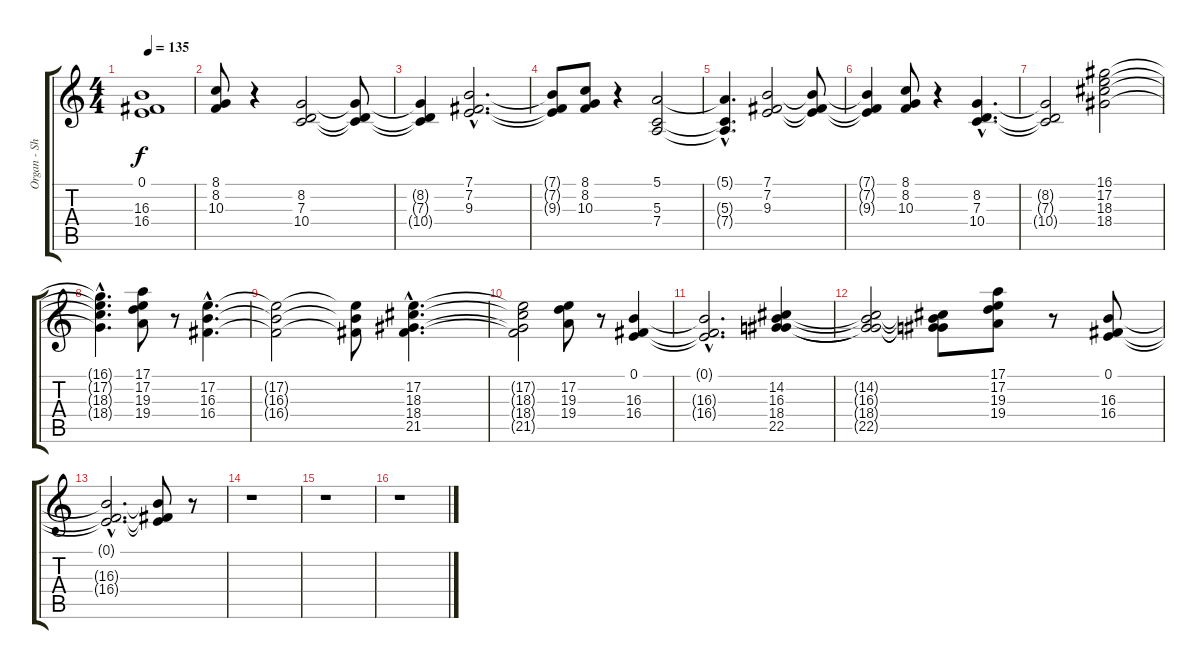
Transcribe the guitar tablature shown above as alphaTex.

\track ("Organ - Sherinian" "Organ - Sh") {instrument percussiveorgan}
\staff {score tabs}
\tuning (E4 B3 G3 D3 A2 E2) {hide}
\ts (4 4)
\tempo 135
\clef g2
\ks c
(0.1{t} 16.3{t} 16.4{t}).1{dy f} |
(8.1 8.2 10.3).8 r.4 (8.2 7.3 10.4).2 (8.2{t} 7.3{t} 10.4{t}).8 |
(8.2{t} 7.3{t} 10.4{t}).4 (7.1{hac} 7.2{hac} 9.3{hac}).2{d} |
(7.1{t} 7.2{t} 9.3{t}).8 (8.1 8.2 10.3).8 r.4 (5.1 5.3 7.4).2 |
(5.1{t} 5.3{hac t} 7.4{hac t}).4{d} (7.1 7.2 9.3).2 (7.1{t} 7.2{t} 9.3{t}).8 |
(7.1{t} 7.2{t} 9.3{t}).4 (8.1 8.2 10.3).8 r.4 (8.2{hac} 7.3{hac} 10.4{hac}).4{d} |
(8.2{t} 7.3{t} 10.4{t}).2 (16.1 17.2 18.3 18.4).2 |
(16.1{hac t} 17.2{hac t} 18.3{hac t} 18.4{hac t}).4{d} (17.1 17.2 19.3 19.4).8 r.8 (17.2{hac} 16.3{hac} 16.4{hac}).4{d} |
(17.2{t} 16.3{t} 16.4{t}).2 (17.2{t} 16.3{t} 16.4{t}).8 (17.2{hac} 18.3{hac} 18.4{hac} 21.5{hac}).4{d} |
(17.2{t} 18.3{t} 18.4{t} 21.5{t}).2 (17.2 19.3 19.4).8 r.8 (0.1 16.3 16.4).4 |
(0.1{hac t} 16.3{hac t} 16.4{hac t}).2{d} (14.2 16.3 18.4 22.5).4 |
(14.2{t} 16.3{t} 18.4{t} 22.5{t}).2 (14.2{t} 16.3{t} 18.4{t} 22.5{t}).8 (17.1 17.2 19.3 19.4).8 r.8 (0.1 16.3 16.4).8 |
(0.1{hac t} 16.3{hac t} 16.4{hac t}).2{d} (0.1{t} 16.3{t} 16.4{t}).8 r.8 |
r.1 |
r.1 |
r.1
